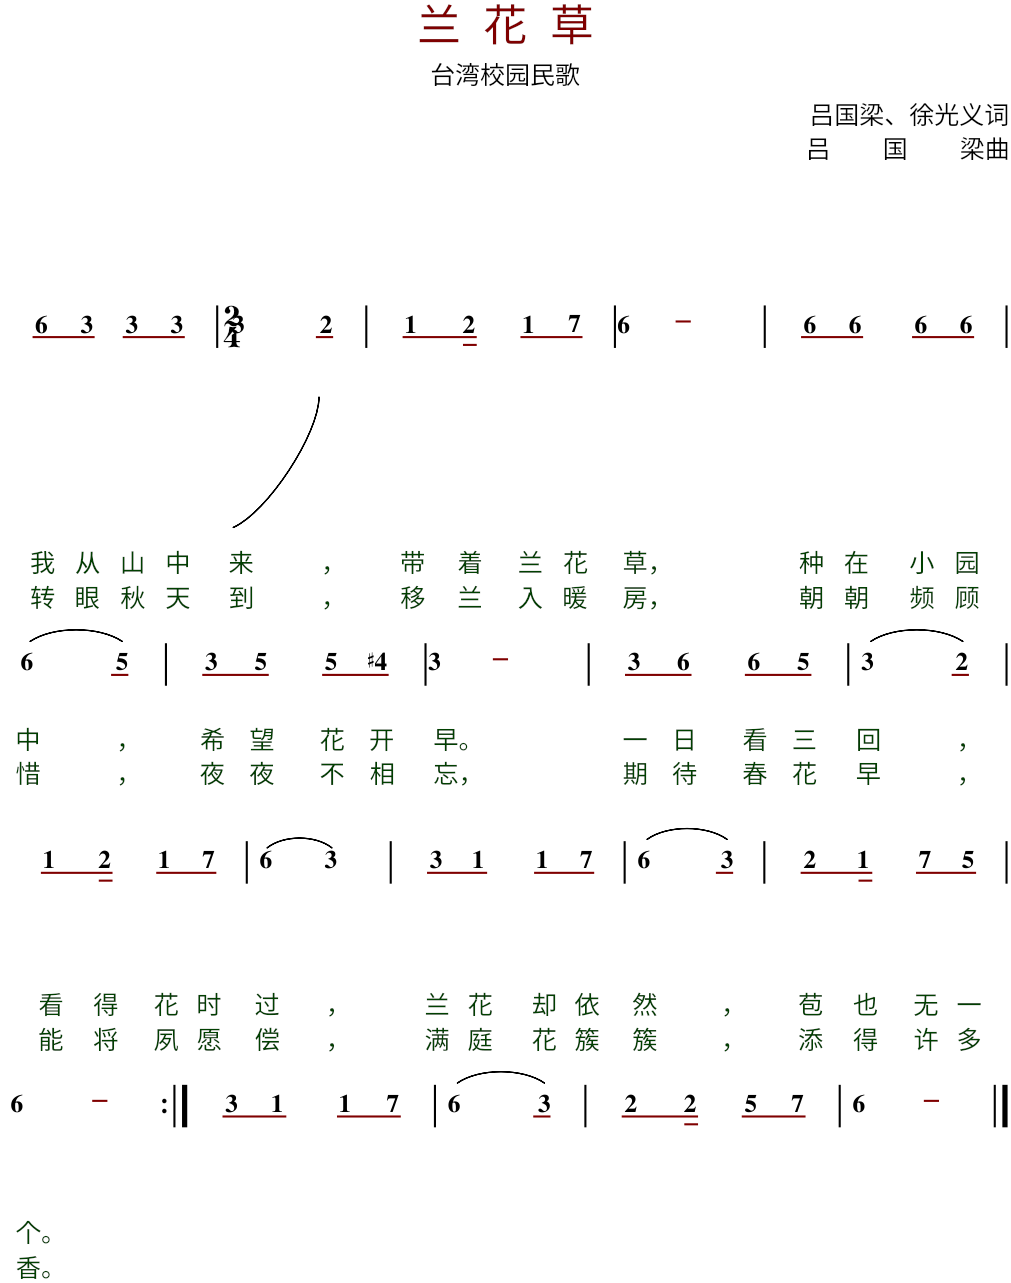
**kern	**kern	**text	**text
*part2	*part1	*part1	*part1
*staff2	*staff1	*staff1	*staff1
*I"长笛	*I"长笛	*	*
*stria5	*stria5	*	*
*k[]	*k[]	*	*
=1	=1	=1	=1
!	!LO:TX:a:B:t=6	!	!
!	!	!LO:LY:b:color=#004000	!LO:LY:b:color=#004000
8dd	8EEEEEL	我	转
!	!LO:TX:a:B:t=3	!	!
!	!	!LO:LY:b:color=#004000	!LO:LY:b:color=#004000
8aa	8EEEEEJ	从	眼
!	!LO:TX:a:B:t=3	!	!
!	!	!LO:LY:b:color=#004000	!LO:LY:b:color=#004000
8aa	8EEEEEL	山	秋
!	!LO:TX:a:B:t=3	!	!
!	!	!LO:LY:b:color=#004000	!LO:LY:b:color=#004000
8aa	8DDDDDJ	中	天
=2	=2	=2	=2
*M2/4	*M2/4	*	*
!	!LO:TX:a:B:t=3	!	!
!	!	!LO:LY:b:color=#004000	!LO:LY:b:color=#004000
(4.aa	(4.DDDDD	来	到
.	qddL	.	.
.	qddJ	.	.
!	!LO:TX:a:B:t=2	!	!
!	!	!LO:LY:b:color=#004000	!LO:LY:b:color=#004000
8gg)	8AA)	，	，
=3	=3	=3	=3
!	!LO:TX:a:B:t=1	!	!
!	!	!LO:LY:b:color=#004000	!LO:LY:b:color=#004000
8.ffL	8.GGGL	带	移
!	!LO:TX:a:B:t=2	!	!
!	!	!LO:LY:b:color=#004000	!LO:LY:b:color=#004000
16ggJk	16GGGJk	着	兰
!	!LO:TX:a:B:t=1	!	!
!	!	!LO:LY:b:color=#004000	!LO:LY:b:color=#004000
8ffL	8GGGL	兰	入
!	!LO:TX:a:B:t=7	!	!
!	!	!LO:LY:b:color=#004000	!LO:LY:b:color=#004000
8eeJ	8GGGJ	花	暖
=4	=4	=4	=4
!	!LO:TX:a:B:t=6	!	!
!	!	!LO:LY:b:color=#004000	!LO:LY:b:color=#004000
2dd	4GGG	草，	房，
.	qGL	.	.
.	qGJ	.	.
.	4G	.	.
=5	=5	=5	=5
!	!LO:TX:a:B:t=6	!	!
!	!	!LO:LY:b:color=#004000	!LO:LY:b:color=#004000
8dddL	8GL	种	朝
!	!LO:TX:a:B:t=6	!	!
!	!	!LO:LY:b:color=#004000	!LO:LY:b:color=#004000
8dddJ	8GJ	在	朝
!	!LO:TX:a:B:t=6	!	!
!	!	!LO:LY:b:color=#004000	!LO:LY:b:color=#004000
8dddL	8GL	小	频
!	!LO:TX:a:B:t=6	!	!
!	!	!LO:LY:b:color=#004000	!LO:LY:b:color=#004000
8dddJ	8GJ	园	顾
!!LO:LB:g=z
=6	=6	=6	=6
!	!LO:TX:a:B:t=6	!	!
!	!	!LO:LY:b:color=#004000	!LO:LY:b:color=#004000
(4.ddd	(4.dd	中	惜
.	qddL	.	.
.	qddJ	.	.
!	!LO:TX:a:B:t=5	!	!
!	!	!LO:LY:b:color=#004000	!LO:LY:b:color=#004000
8ccc)	8dd)	，	，
=7	=7	=7	=7
!	!LO:TX:a:B:t=3	!	!
!	!	!LO:LY:b:color=#004000	!LO:LY:b:color=#004000
8aaL	8GL	希	夜
!	!LO:TX:a:B:t=5	!	!
!	!	!LO:LY:b:color=#004000	!LO:LY:b:color=#004000
8cccJ	8GJ	望	夜
!	!LO:TX:a:B:t=5	!	!
!	!	!LO:LY:b:color=#004000	!LO:LY:b:color=#004000
8cccL	8GL	花	不
!	!LO:TX:a:B:t=4	!	!
!	!	!LO:LY:b:color=#004000	!LO:LY:b:color=#004000
8bbJ	8GJ	开	相
=8	=8	=8	=8
!	!LO:TX:a:B:t=3	!	!
!	!	!LO:LY:b:color=#004000	!LO:LY:b:color=#004000
2aa	4G	早。	忘，
.	qGL	.	.
.	qGJ	.	.
.	4G	.	.
=9	=9	=9	=9
!	!LO:TX:a:B:t=3	!	!
!	!	!LO:LY:b:color=#004000	!LO:LY:b:color=#004000
8aaL	8GL	一	期
!	!LO:TX:a:B:t=6	!	!
!	!	!LO:LY:b:color=#004000	!LO:LY:b:color=#004000
8dddJ	8GJ	日	待
!	!LO:TX:a:B:t=6	!	!
!	!	!LO:LY:b:color=#004000	!LO:LY:b:color=#004000
8dddL	8GL	看	春
!	!LO:TX:a:B:t=5	!	!
!	!	!LO:LY:b:color=#004000	!LO:LY:b:color=#004000
8cccJ	8GJ	三	花
=10	=10	=10	=10
!	!LO:TX:a:B:t=3	!	!
!	!	!LO:LY:b:color=#004000	!LO:LY:b:color=#004000
(4.aa	(4.dd	回	早
.	qddL	.	.
.	qddJ	.	.
!	!LO:TX:a:B:t=2	!	!
!	!	!LO:LY:b:color=#004000	!LO:LY:b:color=#004000
8gg)	8dd)	，	，
!!LO:LB:g=z
=11	=11	=11	=11
!	!LO:TX:a:B:t=1	!	!
!	!	!LO:LY:b:color=#004000	!LO:LY:b:color=#004000
8.ffL	8.GL	看	能
!	!LO:TX:a:B:t=2	!	!
!	!	!LO:LY:b:color=#004000	!LO:LY:b:color=#004000
16ggJk	16GGJk	得	将
!	!LO:TX:a:B:t=1	!	!
!	!	!LO:LY:b:color=#004000	!LO:LY:b:color=#004000
8ffL	8FFL	花	夙
!	!LO:TX:a:B:t=7	!	!
!	!	!LO:LY:b:color=#004000	!LO:LY:b:color=#004000
8eeJ	8EEJ	时	愿
=12	=12	=12	=12
!	!LO:TX:a:B:t=6	!	!
!	!	!LO:LY:b:color=#004000	!LO:LY:b:color=#004000
(4dd	(4cc	过	偿
!	!LO:TX:a:B:t=3	!	!
!	!	!LO:LY:b:color=#004000	!LO:LY:b:color=#004000
4a)	4cc)	，	，
=13	=13	=13	=13
!	!LO:TX:a:B:t=3	!	!
!	!	!LO:LY:b:color=#004000	!LO:LY:b:color=#004000
8aL	8AAAL	兰	满
!	!LO:TX:a:B:t=1	!	!
!	!	!LO:LY:b:color=#004000	!LO:LY:b:color=#004000
8ffJ	8FFJ	花	庭
!	!LO:TX:a:B:t=1	!	!
!	!	!LO:LY:b:color=#004000	!LO:LY:b:color=#004000
8ffL	8FFL	却	花
!	!LO:TX:a:B:t=7	!	!
!	!	!LO:LY:b:color=#004000	!LO:LY:b:color=#004000
8eeJ	8EEJ	依	簇
=14	=14	=14	=14
!	!LO:TX:a:B:t=6	!	!
!	!	!LO:LY:b:color=#004000	!LO:LY:b:color=#004000
(4.dd	(4.dd	然	簇
.	qddL	.	.
.	qddJ	.	.
!	!LO:TX:a:B:t=3	!	!
!	!	!LO:LY:b:color=#004000	!LO:LY:b:color=#004000
8aa)	8dd)	，	，
=15	=15	=15	=15
!	!LO:TX:a:B:t=2	!	!
!	!	!LO:LY:b:color=#004000	!LO:LY:b:color=#004000
8.ggL	8.GGL	苞	添
!	!LO:TX:a:B:t=1	!	!
!	!	!LO:LY:b:color=#004000	!LO:LY:b:color=#004000
16ffJk	16FFJk	也	得
!	!LO:TX:a:B:t=7	!	!
!	!	!LO:LY:b:color=#004000	!LO:LY:b:color=#004000
8eeL	8EEL	无	许
!	!LO:TX:a:B:t=5	!	!
!	!	!LO:LY:b:color=#004000	!LO:LY:b:color=#004000
8ccJ	8CCJ	一	多
!!LO:LB:g=z
=16	=16	=16	=16
!	!LO:TX:a:B:t=6	!	!
!	!	!LO:LY:b:color=#004000	!LO:LY:b:color=#004000
2dd	4DD	个。	香。
.	qGL	.	.
.	qGJ	.	.
.	4G	.	.
=17:|!	=17:|!	=17:|!	=17:|!
!	!LO:TX:a:B:t=3	!	!
8aL	8AAAL	.	.
!	!LO:TX:a:B:t=1	!	!
8ffJ	8FFJ	.	.
!	!LO:TX:a:B:t=1	!	!
8ffL	8FFL	.	.
!	!LO:TX:a:B:t=7	!	!
8eeJ	8EEJ	.	.
=18	=18	=18	=18
!	!LO:TX:a:B:t=6	!	!
4.dd	(4.dd	.	.
.	qddL	.	.
.	qddJ	.	.
!	!LO:TX:a:B:t=3	!	!
8aa	8dd)	.	.
=19	=19	=19	=19
!	!LO:TX:a:B:t=2	!	!
8.ggL	8.GGL	.	.
!	!LO:TX:a:B:t=2	!	!
16ggJk	16GGJk	.	.
!	!LO:TX:a:B:t=5	!	!
8ccL	8CCL	.	.
!	!LO:TX:a:B:t=7	!	!
8eeJ	8EEJ	.	.
=20	=20	=20	=20
!	!LO:TX:a:B:t=6	!	!
2dd	4DD	.	.
.	qGL	.	.
.	qGJ	.	.
.	4G	.	.
==	==	==	==
*-	*-	*-	*-
